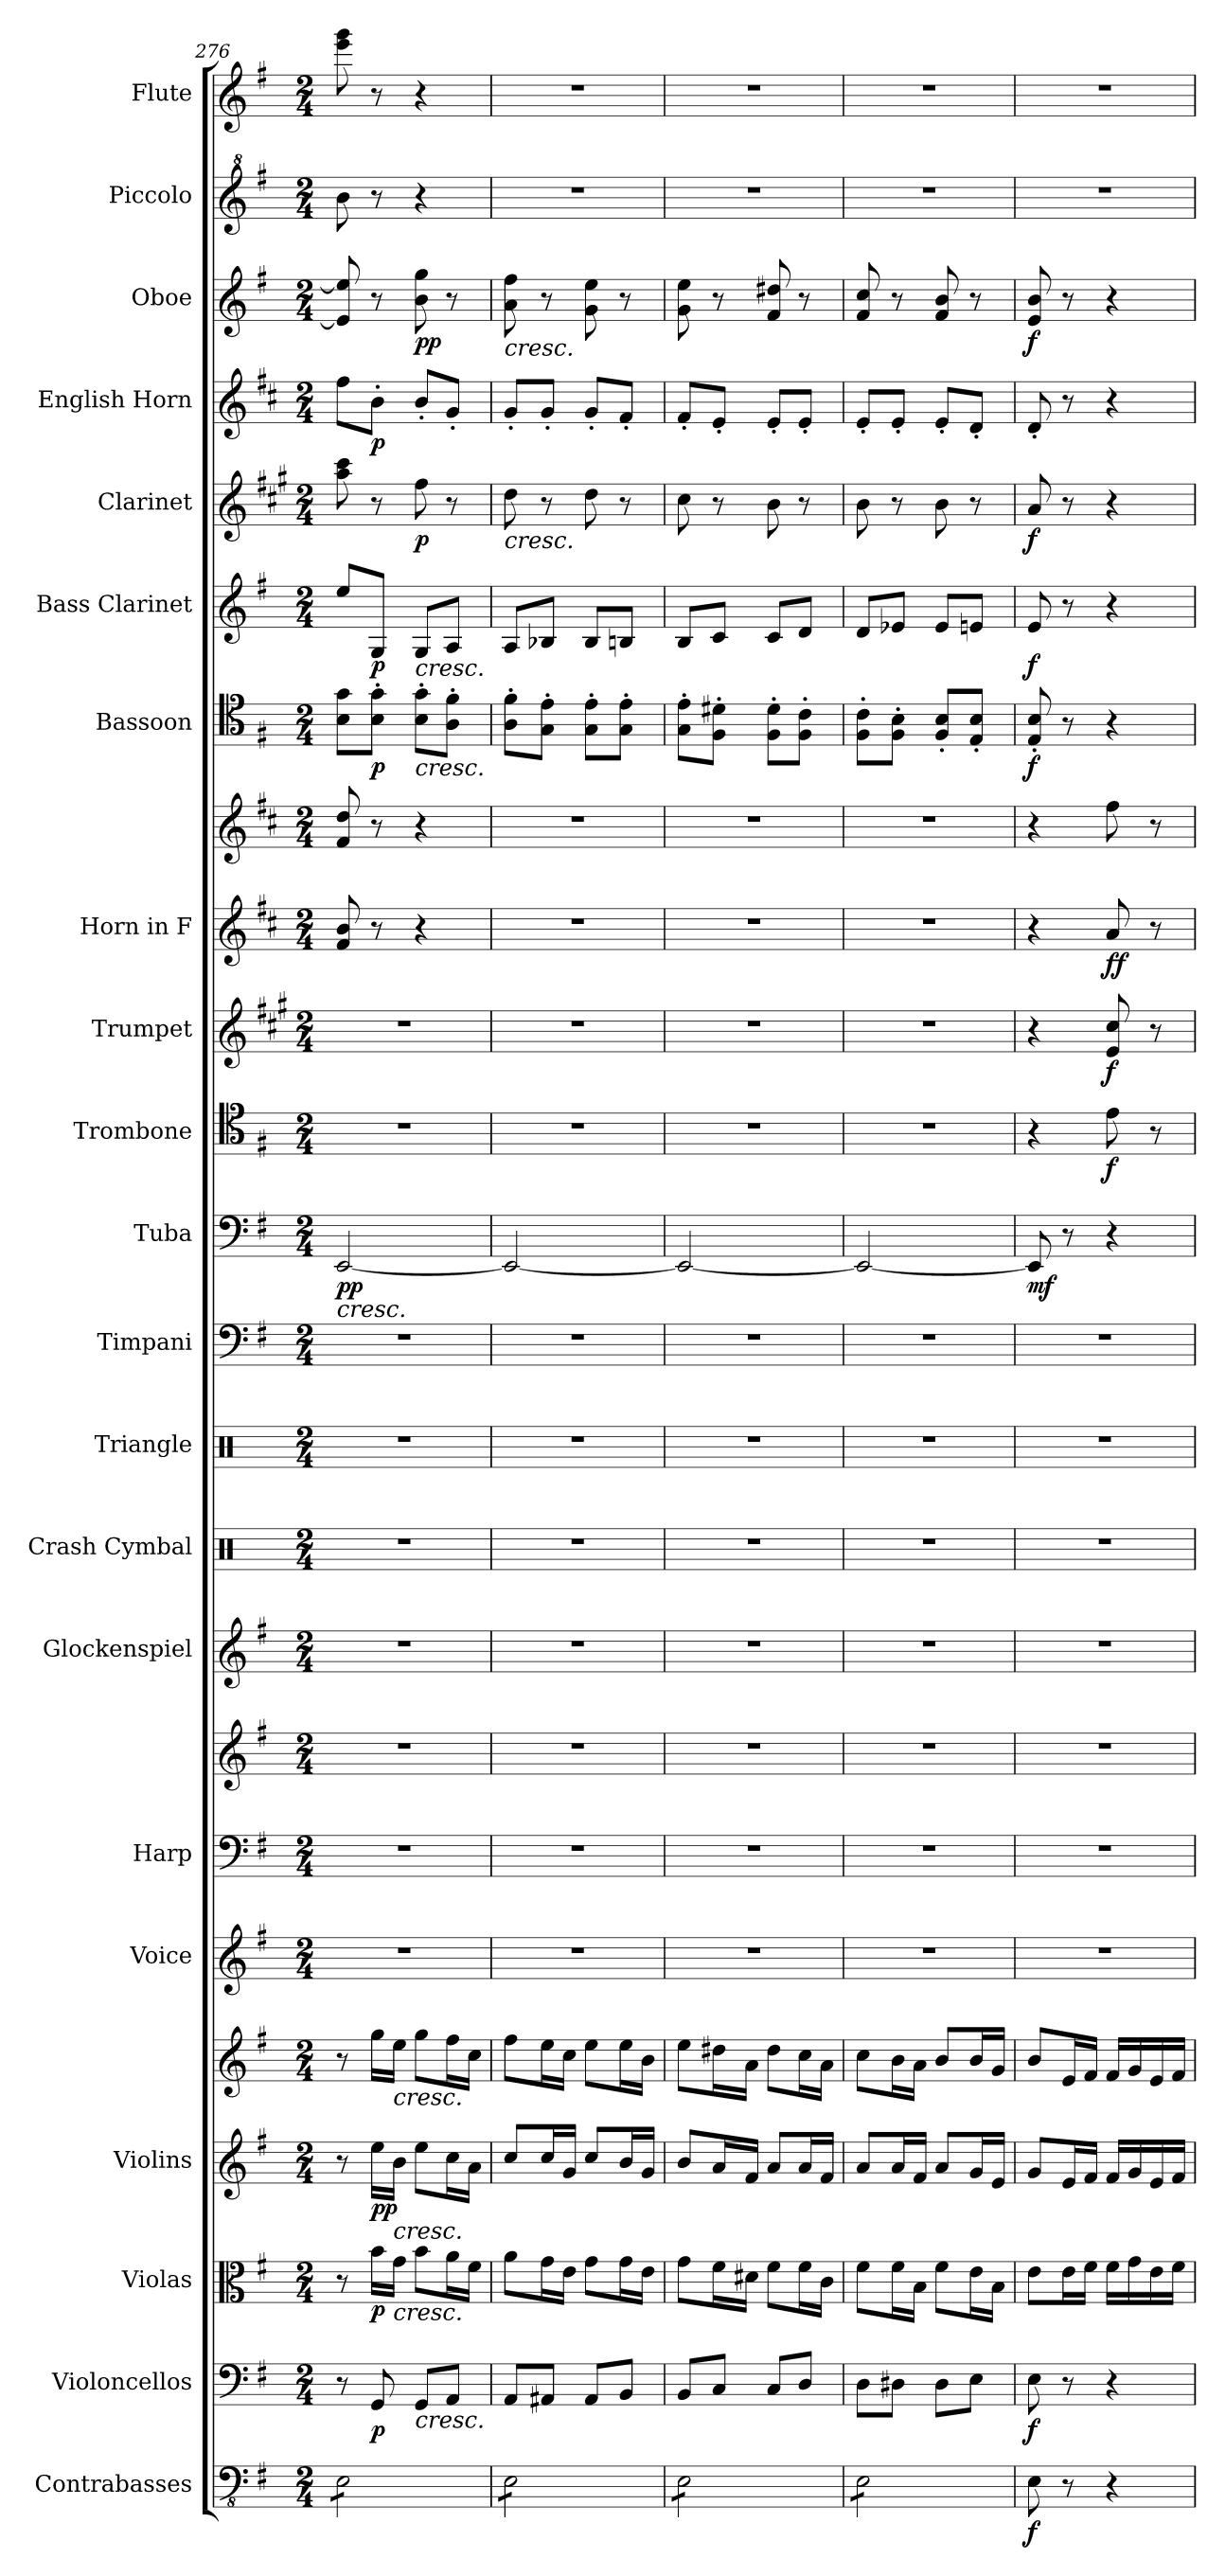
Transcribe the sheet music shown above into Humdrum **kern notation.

**kern	**dynam	**kern	**dynam	**kern	**dynam	**kern	**kern	**dynam	**kern	**kern	**kern	**kern	**kern	**kern	**kern	**kern	**dynam	**kern	**dynam	**kern	**dynam	**kern	**kern	**dynam	**kern	**dynam	**kern	**dynam	**kern	**dynam	**kern	**dynam	**kern	**dynam	**kern	**kern
*part21	*part21	*part20	*part20	*part19	*part19	*part18	*part18	*part18	*part17	*part16	*part16	*part15	*part14	*part13	*part12	*part11	*part11	*part10	*part10	*part9	*part9	*part8	*part8	*part8	*part7	*part7	*part6	*part6	*part5	*part5	*part4	*part4	*part3	*part3	*part2	*part1
*staff24	*staff24	*staff23	*staff23	*staff22	*staff22	*staff21	*staff20	*staff20/21	*staff19	*staff18	*staff17	*staff16	*staff15	*staff14	*staff13	*staff12	*staff12	*staff11	*staff11	*staff10	*staff10	*staff9	*staff8	*staff8/9	*staff7	*staff7	*staff6	*staff6	*staff5	*staff5	*staff4	*staff4	*staff3	*staff3	*staff2	*staff1
*I"Contrabasses	*	*I"Violoncellos	*	*I"Violas	*	*I"Violins	*	*	*I"Voice	*I"Harp	*	*I"Glockenspiel	*I"Crash Cymbal	*I"Triangle	*I"Timpani	*I"Tuba	*	*I"Trombone	*	*I"Trumpet	*	*I"Horn in F	*	*	*I"Bassoon	*	*I"Bass Clarinet	*	*I"Clarinet	*	*I"English Horn	*	*I"Oboe	*	*I"Piccolo	*I"Flute
*I'Cbs.	*	*I'Vcs.	*	*I'Vlas.	*	*I'Vlns.	*	*	*I'Vo.	*I'Hrp.	*	*I'Glk.	*I'Cr. Cym.	*I'Trgl.	*I'Timp.	*I'Tba.	*	*I'Tbn.	*	*I'Tpt.	*	*	*	*	*I'Bsn.	*	*I'B. Cl.	*	*I'Cl.	*	*I'E. Hn.	*	*I'Ob.	*	*I'Picc.	*I'Fl.
*clefFv4	*	*clefF4	*	*clefC3	*	*clefG2	*clefG2	*	*clefG2	*clefF4	*clefG2	*clefG2	*clefX	*clefX	*clefF4	*clefF4	*	*clefC4	*	*clefG2	*	*clefG2	*clefG2	*	*clefC4	*	*clefG2	*	*clefG2	*	*clefG2	*	*clefG2	*	*clefG^2	*clefG2
*	*	*	*	*	*	*	*	*	*	*	*	*ITrd-14c-24	*	*	*	*	*	*	*	*ITrd1c2	*	*ITrd4c7	*ITrd4c7	*	*	*	*ITrd8c14	*	*ITrd1c2	*	*ITrd4c7	*	*	*	*ITrd-7c-12	*
*k[f#]	*	*k[f#]	*	*k[f#]	*	*k[f#]	*k[f#]	*	*k[f#]	*k[f#]	*k[f#]	*k[f#]	*k[]	*k[]	*k[f#]	*k[f#]	*	*k[f#]	*	*k[f#]	*	*k[f#]	*k[f#]	*	*k[f#]	*	*k[f#]	*	*k[f#]	*	*k[f#]	*	*k[f#]	*	*k[f#]	*k[f#]
*M2/4	*	*M2/4	*	*M2/4	*	*M2/4	*M2/4	*	*M2/4	*M2/4	*M2/4	*M2/4	*M2/4	*M2/4	*M2/4	*M2/4	*	*M2/4	*	*M2/4	*	*M2/4	*M2/4	*	*M2/4	*	*M2/4	*	*M2/4	*	*M2/4	*	*M2/4	*	*M2/4	*M2/4
=276	=276	=276	=276	=276	=276	=276	=276	=276	=276	=276	=276	=276	=276	=276	=276	=276	=276	=276	=276	=276	=276	=276	=276	=276	=276	=276	=276	=276	=276	=276	=276	=276	=276	=276	=276	=276
!	!	!	!	!	!	!	!	!	!	!	!	!	!	!	!	!LO:TX:b:i:t=cresc.	!	!	!	!	!	!	!	!	!	!	!	!	!	!	!	!	!	!	!	!
!	!	!	!	!	!	!	!	!	!	!	!	!	!	!	!	!	!LO:DY:b	!	!	!	!	!	!	!	!	!	!	!	!	!	!	!	!	!	!	!
*tremolo	*	*	*	*	*	*	*	*	*	*	*	*	*	*	*	*	*	*	*	*	*	*	*	*	*	*	*	*	*	*	*	*	*	*	*	*
8EE\L	.	8r	.	8r	.	8r	8r	.	2r	2r	2r	2r	2r	2r	2r	[2EE/	pp	2r	.	2r	.	8B/ 8e/	8B/ 8g/	.	8B\ 8g\L	.	8e/L	.	8gg\ 8bb\	.	8b\L	.	8e/] 8ee/]	.	8bbb\	8eee\ 8ggg\
!	!	!	!LO:DY:b	!	!LO:DY:b	!	!	!LO:DY:b=2	!	!	!	!	!	!	!	!	!	!	!	!	!	!	!	!	!	!	!	!	!	!	!	!	!	!	!	!
!	!	!	!	!	!	!	!	!LO:DY:n=1:b	!	!	!	!	!	!	!	!	!	!	!	!	!	!	!	!	!	!LO:DY:b	!	!LO:DY:b	!	!	!	!LO:DY:b	!	!	!	!
8EE\	.	8GG/	p	16b\LL	p	16ee\LL	16gg\LL	p p	.	.	.	.	.	.	.	.	.	.	.	.	.	8r	8r	.	8B\' 8g\'J	p	8GG/J	p	8r	.	8e'\J	p	8r	.	8r	8r
!	!	!	!	!	!	!	!LO:TX:b:i:t=cresc.	!	!	!	!	!	!	!	!	!	!	!	!	!	!	!	!	!	!	!	!	!	!	!	!	!	!	!	!	!
!	!	!	!	!	!	!LO:TX:b:i:t=cresc.	!	!	!	!	!	!	!	!	!	!	!	!	!	!	!	!	!	!	!	!	!	!	!	!	!	!	!	!	!	!
!	!	!	!	!LO:TX:b:i:t=cresc.	!	!	!	!	!	!	!	!	!	!	!	!	!	!	!	!	!	!	!	!	!	!	!	!	!	!	!	!	!	!	!	!
.	.	.	.	16g\JJ	.	16b\JJ	16ee\JJ	.	.	.	.	.	.	.	.	.	.	.	.	.	.	.	.	.	.	.	.	.	.	.	.	.	.	.	.	.
!	!	!	!	!	!	!	!	!	!	!	!	!	!	!	!	!	!	!	!	!	!	!	!	!	!	!	!LO:TX:b:i:t=cresc.	!	!	!	!	!	!	!	!	!
!	!	!	!	!	!	!	!	!	!	!	!	!	!	!	!	!	!	!	!	!	!	!	!	!	!LO:TX:b:i:t=cresc.	!	!	!	!	!	!	!	!	!	!	!
!	!	!LO:TX:b:i:t=cresc.	!	!	!	!	!	!	!	!	!	!	!	!	!	!	!	!	!	!	!	!	!	!	!	!	!	!	!	!	!	!	!	!	!	!
!	!	!	!	!	!	!	!	!	!	!	!	!	!	!	!	!	!	!	!	!	!	!	!	!	!	!	!	!	!	!LO:DY:b	!	!	!	!LO:DY:b	!	!
!	!	!	!	!	!	!	!	!	!	!	!	!	!	!	!	!	!	!	!	!	!	!	!	!	!	!	!	!	!	!	!	!	!	!LO:DY:n=1:b	!	!
8EE\	.	8GG/L	.	8b\L	.	8ee\L	8gg\L	.	.	.	.	.	.	.	.	.	.	.	.	.	.	4r	4r	.	8B\' 8g\'L	.	8GG/L	.	8ee\	p	8e'/L	.	8b\ 8gg\	p p	4r	4r
8EE\J	.	8AA/J	.	16a\L	.	16cc\L	16ff#\L	.	.	.	.	.	.	.	.	.	.	.	.	.	.	.	.	.	8A\' 8f#\'J	.	8AA/J	.	8r	.	8c'/J	.	8r	.	.	.
.	.	.	.	16f#\JJ	.	16a\JJ	16cc\JJ	.	.	.	.	.	.	.	.	.	.	.	.	.	.	.	.	.	.	.	.	.	.	.	.	.	.	.	.	.
=277	=277	=277	=277	=277	=277	=277	=277	=277	=277	=277	=277	=277	=277	=277	=277	=277	=277	=277	=277	=277	=277	=277	=277	=277	=277	=277	=277	=277	=277	=277	=277	=277	=277	=277	=277	=277
!	!	!	!	!	!	!	!	!	!	!	!	!	!	!	!	!	!	!	!	!	!	!	!	!	!	!	!	!	!	!	!	!	!LO:TX:b:i:t=cresc.	!	!	!
!	!	!	!	!	!	!	!	!	!	!	!	!	!	!	!	!	!	!	!	!	!	!	!	!	!	!	!	!	!LO:TX:b:i:t=cresc.	!	!	!	!	!	!	!
8EE\L	.	8AA/L	.	8a\L	.	8cc/L	8ff#\L	.	2r	2r	2r	2r	2r	2r	2r	2EE/_	.	2r	.	2r	.	2r	2r	.	8A\' 8f#\'L	.	8AA/L	.	8cc\	.	8c'/L	.	8a\ 8ff#\	.	2r	2r
8EE\	.	8AA#X/J	.	16g\L	.	16cc/L	16ee\L	.	.	.	.	.	.	.	.	.	.	.	.	.	.	.	.	.	8G\' 8e\'J	.	8BB-X/J	.	8r	.	8c'/J	.	8r	.	.	.
.	.	.	.	16e\JJ	.	16g/JJ	16cc\JJ	.	.	.	.	.	.	.	.	.	.	.	.	.	.	.	.	.	.	.	.	.	.	.	.	.	.	.	.	.
8EE\	.	8AA#/L	.	8g\L	.	8cc/L	8ee\L	.	.	.	.	.	.	.	.	.	.	.	.	.	.	.	.	.	8G\' 8e\'L	.	8BB-/L	.	8cc\	.	8c'/L	.	8g\ 8ee\	.	.	.
8EE\J	.	8BB/J	.	16g\L	.	16b/L	16ee\L	.	.	.	.	.	.	.	.	.	.	.	.	.	.	.	.	.	8G\' 8e\'J	.	8BBn/J	.	8r	.	8B'/J	.	8r	.	.	.
.	.	.	.	16e\JJ	.	16g/JJ	16b\JJ	.	.	.	.	.	.	.	.	.	.	.	.	.	.	.	.	.	.	.	.	.	.	.	.	.	.	.	.	.
=278	=278	=278	=278	=278	=278	=278	=278	=278	=278	=278	=278	=278	=278	=278	=278	=278	=278	=278	=278	=278	=278	=278	=278	=278	=278	=278	=278	=278	=278	=278	=278	=278	=278	=278	=278	=278
8EE\L	.	8BB/L	.	8g\L	.	8b/L	8ee\L	.	2r	2r	2r	2r	2r	2r	2r	2EE/_	.	2r	.	2r	.	2r	2r	.	8G\' 8e\'L	.	8BB/L	.	8b\	.	8B'/L	.	8g\ 8ee\	.	2r	2r
8EE\	.	8C/J	.	16f#\L	.	16a/L	16dd#X\L	.	.	.	.	.	.	.	.	.	.	.	.	.	.	.	.	.	8F#\' 8d#X\'J	.	8C/J	.	8r	.	8A'/J	.	8r	.	.	.
.	.	.	.	16d#X\JJ	.	16f#/JJ	16a\JJ	.	.	.	.	.	.	.	.	.	.	.	.	.	.	.	.	.	.	.	.	.	.	.	.	.	.	.	.	.
8EE\	.	8C/L	.	8f#\L	.	8a/L	8dd#\L	.	.	.	.	.	.	.	.	.	.	.	.	.	.	.	.	.	8F#\' 8d#\'L	.	8C/L	.	8a\	.	8A'/L	.	8f#/ 8dd#X/	.	.	.
8EE\J	.	8D/J	.	16f#\L	.	16a/L	16cc\L	.	.	.	.	.	.	.	.	.	.	.	.	.	.	.	.	.	8F#\' 8c\'J	.	8D/J	.	8r	.	8A'/J	.	8r	.	.	.
.	.	.	.	16c\JJ	.	16f#/JJ	16a\JJ	.	.	.	.	.	.	.	.	.	.	.	.	.	.	.	.	.	.	.	.	.	.	.	.	.	.	.	.	.
=279	=279	=279	=279	=279	=279	=279	=279	=279	=279	=279	=279	=279	=279	=279	=279	=279	=279	=279	=279	=279	=279	=279	=279	=279	=279	=279	=279	=279	=279	=279	=279	=279	=279	=279	=279	=279
8EE\L	.	8D\L	.	8f#\L	.	8a/L	8cc\L	.	2r	2r	2r	2r	2r	2r	2r	2EE/_	.	2r	.	2r	.	2r	2r	.	8F#\' 8c\'L	.	8D/L	.	8a\	.	8A'/L	.	8f#/ 8cc/	.	2r	2r
8EE\	.	8D#X\J	.	16f#\L	.	16a/L	16b\L	.	.	.	.	.	.	.	.	.	.	.	.	.	.	.	.	.	8F#\' 8B\'J	.	8E-X/J	.	8r	.	8A'/J	.	8r	.	.	.
.	.	.	.	16B\JJ	.	16f#/JJ	16a\JJ	.	.	.	.	.	.	.	.	.	.	.	.	.	.	.	.	.	.	.	.	.	.	.	.	.	.	.	.	.
8EE\	.	8D#\L	.	8f#\L	.	8a/L	8b/L	.	.	.	.	.	.	.	.	.	.	.	.	.	.	.	.	.	8F#/' 8B/'L	.	8E-/L	.	8a\	.	8A'/L	.	8f#/ 8b/	.	.	.
8EE\J	.	8E\J	.	16e\L	.	16g/L	16b/L	.	.	.	.	.	.	.	.	.	.	.	.	.	.	.	.	.	8E/' 8B/'J	.	8En/J	.	8r	.	8G'/J	.	8r	.	.	.
*Xtremolo	*	*	*	*	*	*	*	*	*	*	*	*	*	*	*	*	*	*	*	*	*	*	*	*	*	*	*	*	*	*	*	*	*	*	*	*
.	.	.	.	16B\JJ	.	16e/JJ	16g/JJ	.	.	.	.	.	.	.	.	.	.	.	.	.	.	.	.	.	.	.	.	.	.	.	.	.	.	.	.	.
=280	=280	=280	=280	=280	=280	=280	=280	=280	=280	=280	=280	=280	=280	=280	=280	=280	=280	=280	=280	=280	=280	=280	=280	=280	=280	=280	=280	=280	=280	=280	=280	=280	=280	=280	=280	=280
!	!LO:DY:b	!	!LO:DY:b	!	!	!	!	!	!	!	!	!	!	!	!	!	!LO:DY:b	!	!	!	!	!	!	!	!	!LO:DY:b	!	!LO:DY:b	!	!LO:DY:b	!	!	!	!LO:DY:b	!	!
8EE\	f	8E\	f	8e\L	.	8g/L	8b/L	.	2r	2r	2r	2r	2r	2r	2r	8EE/]	mf	4r	.	4r	.	4r	4r	.	8E/' 8B/'	f	8E/	f	8g/	f	8G'/	.	8e/ 8b/	f	2r	2r
8r	.	8r	.	16e\L	.	16e/L	16e/L	.	.	.	.	.	.	.	.	8r	.	.	.	.	.	.	.	.	8r	.	8r	.	8r	.	8r	.	8r	.	.	.
.	.	.	.	16f#\JJ	.	16f#/JJ	16f#/JJ	.	.	.	.	.	.	.	.	.	.	.	.	.	.	.	.	.	.	.	.	.	.	.	.	.	.	.	.	.
!	!	!	!	!	!	!	!	!	!	!	!	!	!	!	!	!	!	!	!LO:DY:b	!	!LO:DY:b	!	!	!LO:DY:b=2	!	!	!	!	!	!	!	!	!	!	!	!
!	!	!	!	!	!	!	!	!	!	!	!	!	!	!	!	!	!	!	!	!	!	!	!	!LO:DY:n=1:b	!	!	!	!	!	!	!	!	!	!	!	!
4r	.	4r	.	16f#\LL	.	16f#/LL	16f#/LL	.	.	.	.	.	.	.	.	4r	.	8e\	f	8d/ 8b/	f	8d/	8b\	f f	4r	.	4r	.	4r	.	4r	.	4r	.	.	.
.	.	.	.	16g\	.	16g/	16g/	.	.	.	.	.	.	.	.	.	.	.	.	.	.	.	.	.	.	.	.	.	.	.	.	.	.	.	.	.
.	.	.	.	16e\	.	16e/	16e/	.	.	.	.	.	.	.	.	.	.	8r	.	8r	.	8r	8r	.	.	.	.	.	.	.	.	.	.	.	.	.
.	.	.	.	16f#\JJ	.	16f#/JJ	16f#/JJ	.	.	.	.	.	.	.	.	.	.	.	.	.	.	.	.	.	.	.	.	.	.	.	.	.	.	.	.	.
=	=	=	=	=	=	=	=	=	=	=	=	=	=	=	=	=	=	=	=	=	=	=	=	=	=	=	=	=	=	=	=	=	=	=	=	=
*-	*-	*-	*-	*-	*-	*-	*-	*-	*-	*-	*-	*-	*-	*-	*-	*-	*-	*-	*-	*-	*-	*-	*-	*-	*-	*-	*-	*-	*-	*-	*-	*-	*-	*-	*-	*-
